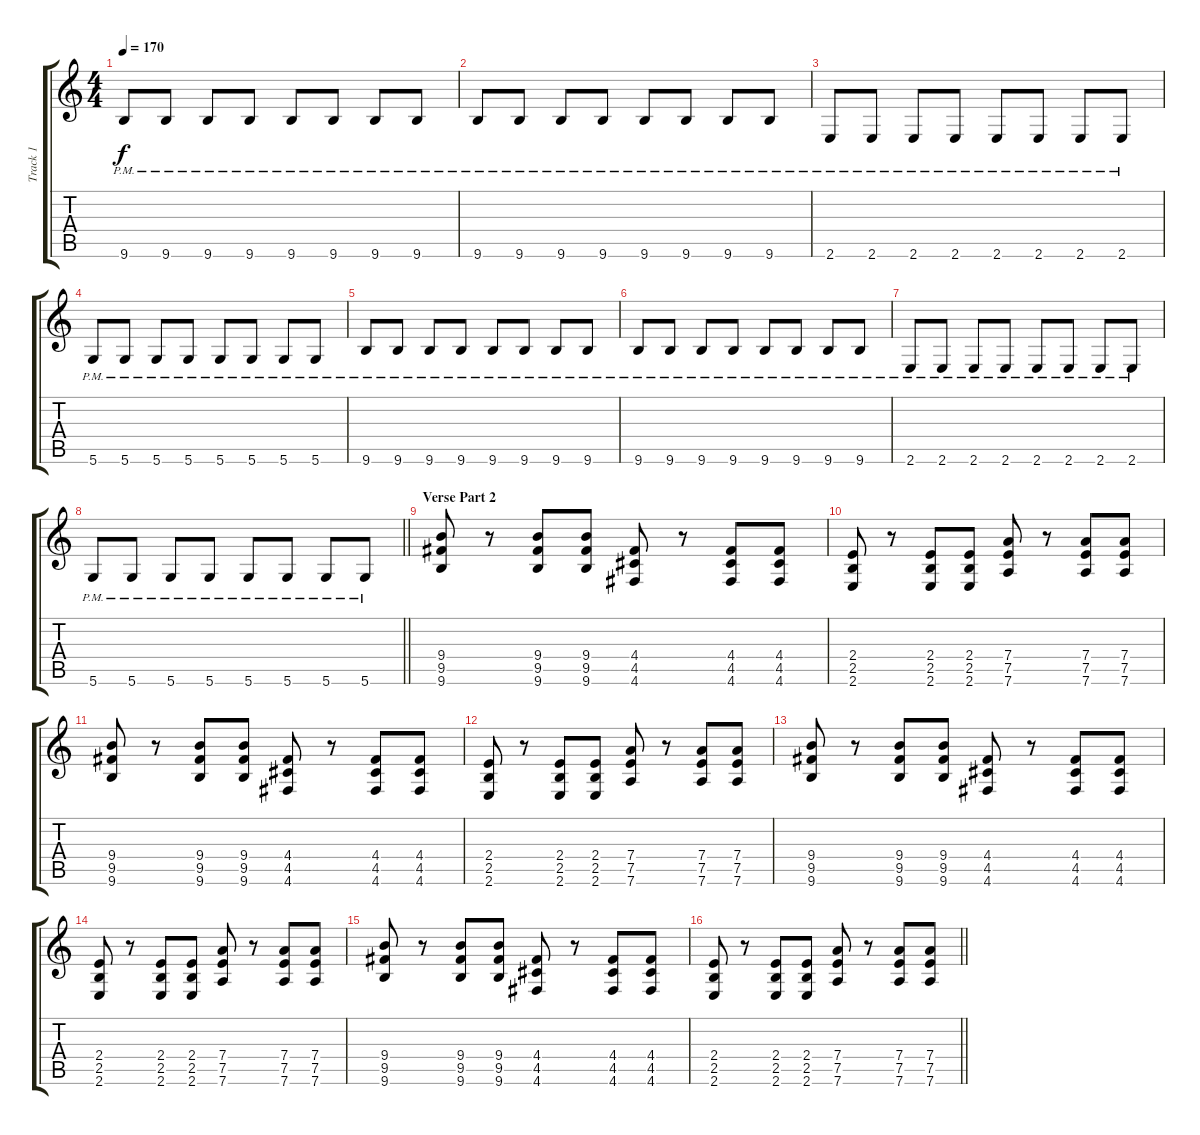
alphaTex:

\track ("Track 1" "Track 1") {instrument distortionguitar}
\staff {score tabs}
\tuning (E4 B3 G3 D3 A2 D2) {hide}
\ts (4 4)
\tempo 170
\clef g2
\ks c
9.6{pm}.8{dy f} 9.6{pm}.8 9.6{pm}.8 9.6{pm}.8 9.6{pm}.8 9.6{pm}.8 9.6{pm}.8 9.6{pm}.8 |
9.6{pm}.8 9.6{pm}.8 9.6{pm}.8 9.6{pm}.8 9.6{pm}.8 9.6{pm}.8 9.6{pm}.8 9.6{pm}.8 |
2.6{pm}.8 2.6{pm}.8 2.6{pm}.8 2.6{pm}.8 2.6{pm}.8 2.6{pm}.8 2.6{pm}.8 2.6{pm}.8 |
5.6{pm}.8 5.6{pm}.8 5.6{pm}.8 5.6{pm}.8 5.6{pm}.8 5.6{pm}.8 5.6{pm}.8 5.6{pm}.8 |
9.6{pm}.8 9.6{pm}.8 9.6{pm}.8 9.6{pm}.8 9.6{pm}.8 9.6{pm}.8 9.6{pm}.8 9.6{pm}.8 |
9.6{pm}.8 9.6{pm}.8 9.6{pm}.8 9.6{pm}.8 9.6{pm}.8 9.6{pm}.8 9.6{pm}.8 9.6{pm}.8 |
2.6{pm}.8 2.6{pm}.8 2.6{pm}.8 2.6{pm}.8 2.6{pm}.8 2.6{pm}.8 2.6{pm}.8 2.6{pm}.8 |
\barLineRight lightlight
5.6{pm}.8 5.6{pm}.8 5.6{pm}.8 5.6{pm}.8 5.6{pm}.8 5.6{pm}.8 5.6{pm}.8 5.6{pm}.8 |
\section ("" "Verse Part 2")
(9.4 9.5 9.6).8 r.8 (9.4 9.5 9.6).8 (9.4 9.5 9.6).8 (4.4 4.5 4.6).8 r.8 (4.4 4.5 4.6).8 (4.4 4.5 4.6).8 |
(2.4 2.5 2.6).8 r.8 (2.4 2.5 2.6).8 (2.4 2.5 2.6).8 (7.4 7.5 7.6).8 r.8 (7.4 7.5 7.6).8 (7.4 7.5 7.6).8 |
(9.4 9.5 9.6).8 r.8 (9.4 9.5 9.6).8 (9.4 9.5 9.6).8 (4.4 4.5 4.6).8 r.8 (4.4 4.5 4.6).8 (4.4 4.5 4.6).8 |
(2.4 2.5 2.6).8 r.8 (2.4 2.5 2.6).8 (2.4 2.5 2.6).8 (7.4 7.5 7.6).8 r.8 (7.4 7.5 7.6).8 (7.4 7.5 7.6).8 |
(9.4 9.5 9.6).8 r.8 (9.4 9.5 9.6).8 (9.4 9.5 9.6).8 (4.4 4.5 4.6).8 r.8 (4.4 4.5 4.6).8 (4.4 4.5 4.6).8 |
(2.4 2.5 2.6).8 r.8 (2.4 2.5 2.6).8 (2.4 2.5 2.6).8 (7.4 7.5 7.6).8 r.8 (7.4 7.5 7.6).8 (7.4 7.5 7.6).8 |
(9.4 9.5 9.6).8 r.8 (9.4 9.5 9.6).8 (9.4 9.5 9.6).8 (4.4 4.5 4.6).8 r.8 (4.4 4.5 4.6).8 (4.4 4.5 4.6).8 |
\barLineRight lightlight
(2.4 2.5 2.6).8 r.8 (2.4 2.5 2.6).8 (2.4 2.5 2.6).8 (7.4 7.5 7.6).8 r.8 (7.4 7.5 7.6).8 (7.4 7.5 7.6).8
